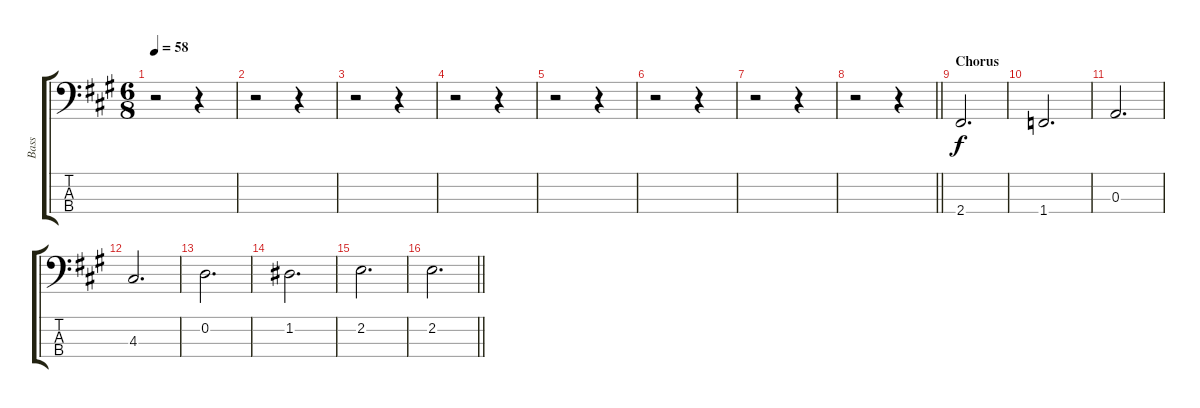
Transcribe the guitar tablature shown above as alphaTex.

\track ("Bass" "Bass") {instrument electricbassfinger}
\staff {score tabs}
\tuning (G2 D2 A1 E1) {hide}
\ts (6 8)
\tempo 58
\clef f4
\ks a
r.2{dy f} r.4 |
r.2 r.4 |
r.2 r.4 |
r.2 r.4 |
r.2 r.4 |
r.2 r.4 |
r.2 r.4 |
\barLineRight lightlight
r.2 r.4 |
\section ("" "Chorus")
2.4.2{d} |
1.4.2{d} |
0.3.2{d} |
4.3.2{d} |
0.2.2{d} |
1.2.2{d} |
2.2.2{d} |
\barLineRight lightlight
2.2.2{d}
